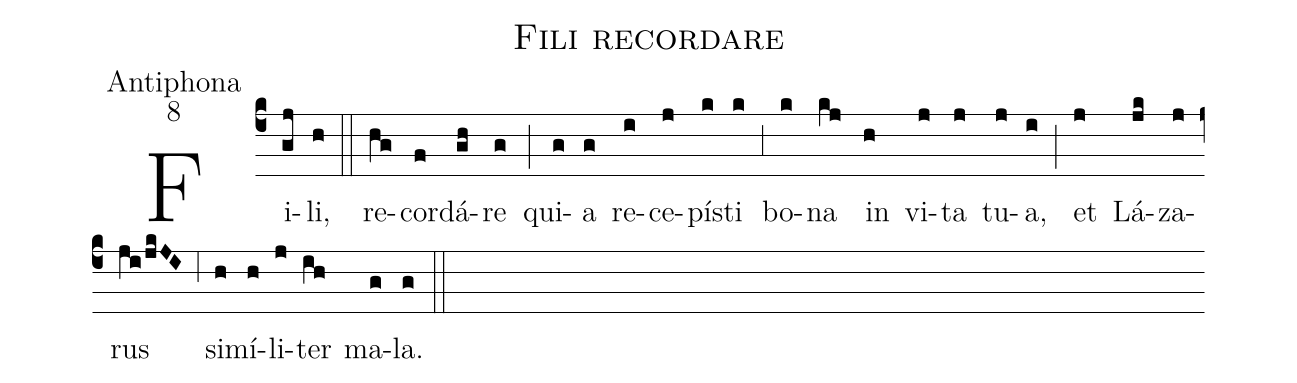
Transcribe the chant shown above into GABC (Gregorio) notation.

name:Fili recordare;
office-part:Antiphona;
mode:8;
%%
(c4) Fi(gj)li,(h) (::)
re(hg)cor(f)dá(gh)re(g) (;) qui(g)a(g) re(i)ce(j)pí(k)sti(k) (,3) bo(k)na(kj) in(h) vi(j)ta(j) tu(j)a,(i) (;) et(j) Lá(jk)za(j)rus(ji/jkJI) (,6) si(h)mí(h)li(j)ter(ih) ma(g)la.(g) (::)
